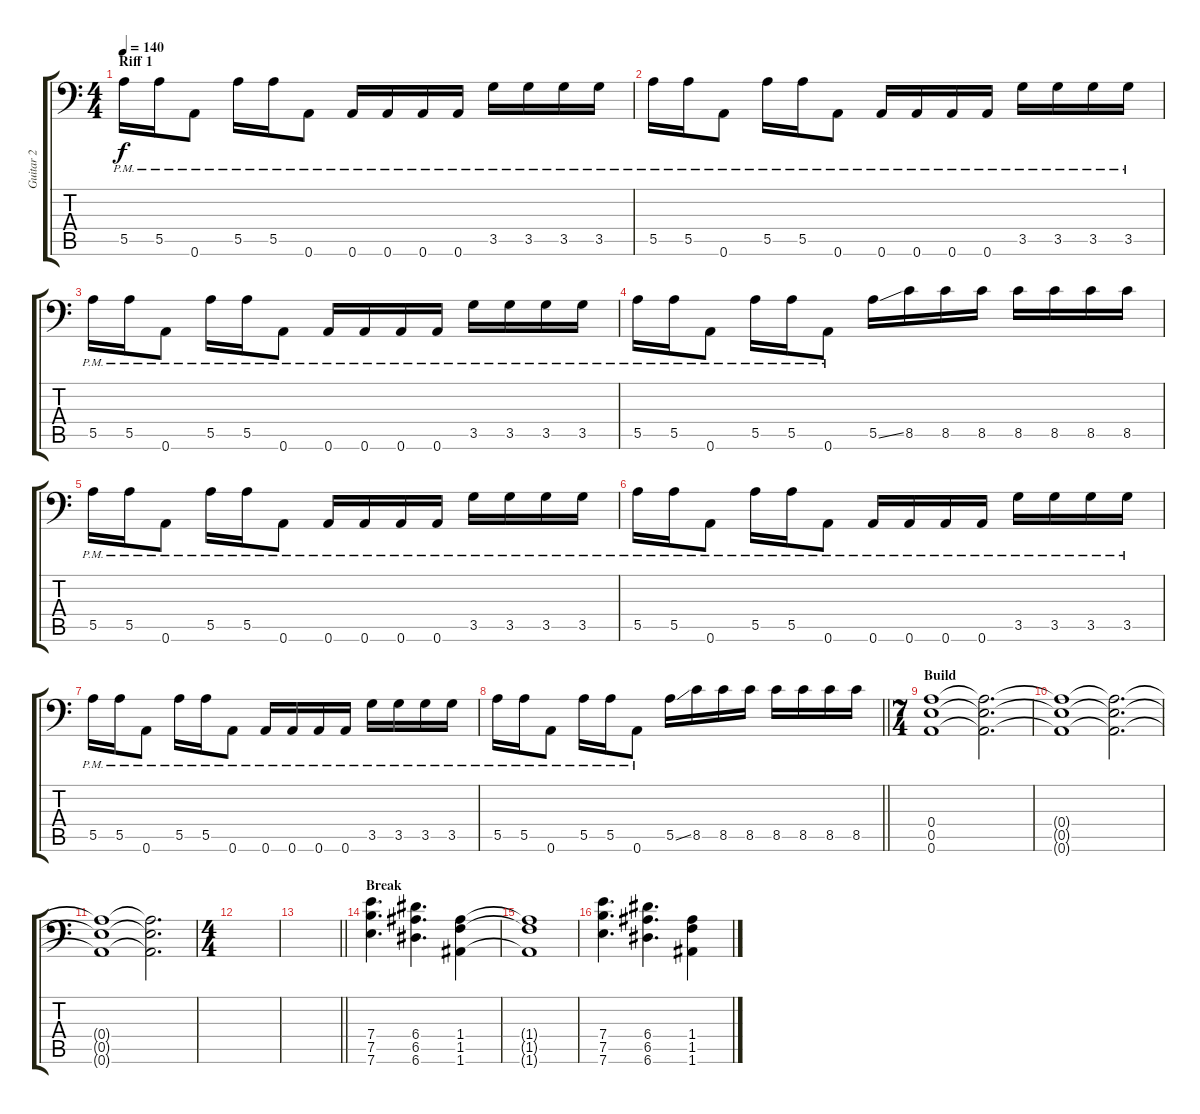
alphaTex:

\track ("Guitar 2" "Guitar 2") {instrument overdrivenguitar}
\staff {score tabs}
\tuning (B3 Gb3 D3 A2 E2 A1) {hide}
\ts (4 4)
\section ("" "Riff 1")
\tempo 140
\clef f4
\ks c
5.5{pm}.16{dy f} 5.5{pm}.16 0.6{pm}.8 5.5{pm}.16 5.5{pm}.16 0.6{pm}.8 0.6{pm}.16 0.6{pm}.16 0.6{pm}.16 0.6{pm}.16 3.5{pm}.16 3.5{pm}.16 3.5{pm}.16 3.5{pm}.16 |
5.5{pm}.16 5.5{pm}.16 0.6{pm}.8 5.5{pm}.16 5.5{pm}.16 0.6{pm}.8 0.6{pm}.16 0.6{pm}.16 0.6{pm}.16 0.6{pm}.16 3.5{pm}.16 3.5{pm}.16 3.5{pm}.16 3.5{pm}.16 |
5.5{pm}.16 5.5{pm}.16 0.6{pm}.8 5.5{pm}.16 5.5{pm}.16 0.6{pm}.8 0.6{pm}.16 0.6{pm}.16 0.6{pm}.16 0.6{pm}.16 3.5{pm}.16 3.5{pm}.16 3.5{pm}.16 3.5{pm}.16 |
5.5{pm}.16 5.5{pm}.16 0.6{pm}.8 5.5{pm}.16 5.5{pm}.16 0.6{pm}.8 5.5{ss}.16 8.5.16 8.5.16 8.5.16 8.5.16 8.5.16 8.5.16 8.5.16 |
5.5{pm}.16 5.5{pm}.16 0.6{pm}.8 5.5{pm}.16 5.5{pm}.16 0.6{pm}.8 0.6{pm}.16 0.6{pm}.16 0.6{pm}.16 0.6{pm}.16 3.5{pm}.16 3.5{pm}.16 3.5{pm}.16 3.5{pm}.16 |
5.5{pm}.16 5.5{pm}.16 0.6{pm}.8 5.5{pm}.16 5.5{pm}.16 0.6{pm}.8 0.6{pm}.16 0.6{pm}.16 0.6{pm}.16 0.6{pm}.16 3.5{pm}.16 3.5{pm}.16 3.5{pm}.16 3.5{pm}.16 |
5.5{pm}.16 5.5{pm}.16 0.6{pm}.8 5.5{pm}.16 5.5{pm}.16 0.6{pm}.8 0.6{pm}.16 0.6{pm}.16 0.6{pm}.16 0.6{pm}.16 3.5{pm}.16 3.5{pm}.16 3.5{pm}.16 3.5{pm}.16 |
\barLineRight lightlight
5.5{pm}.16 5.5{pm}.16 0.6{pm}.8 5.5{pm}.16 5.5{pm}.16 0.6{pm}.8 5.5{ss}.16 8.5.16 8.5.16 8.5.16 8.5.16 8.5.16 8.5.16 8.5.16 |
\ts (7 4)
\section ("" "Build")
(0.4 0.5 0.6).1 (0.4{t} 0.5{t} 0.6{t}).2{d} |
(0.4{t} 0.5{t} 0.6{t}).1 (0.4{t} 0.5{t} 0.6{t}).2{d} |
(0.4{t} 0.5{t} 0.6{t}).1 (0.4{t} 0.5{t} 0.6{t}).2{d} |
\ts (4 4)
|
\barLineRight lightlight
|
\section ("" "Break")
(7.4 7.5 7.6).4{d} (6.4 6.5 6.6).4{d} (1.4 1.5 1.6).4 |
(1.4{t} 1.5{t} 1.6{t}).1 |
(7.4 7.5 7.6).4{d} (6.4 6.5 6.6).4{d} (1.4 1.5 1.6).4
